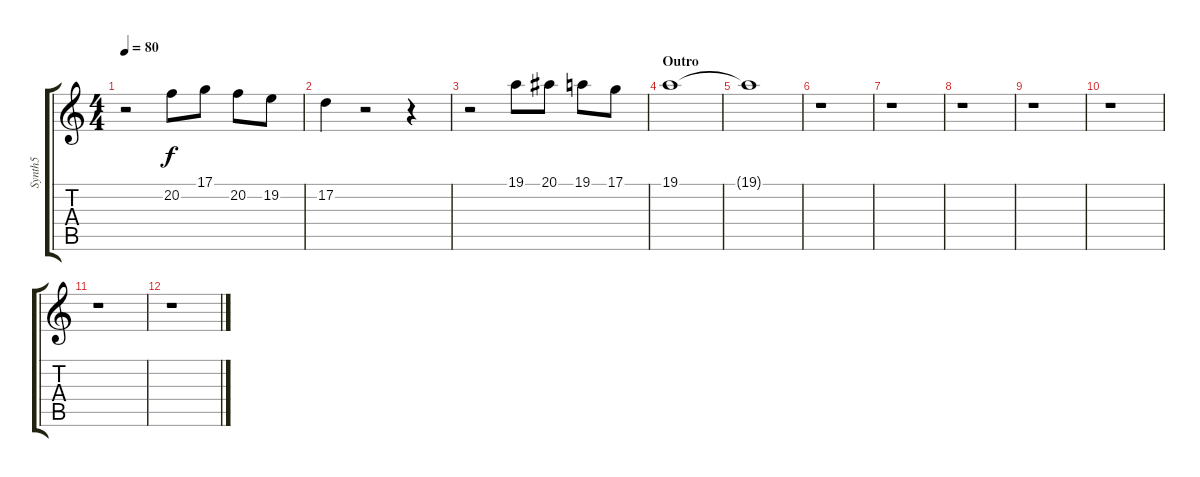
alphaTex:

\track ("Synth5" "Synth5") {instrument choiraahs}
\staff {score tabs}
\tuning (D4 A3 F3 C3 G2 D2) {hide}
\ts (4 4)
\tempo 80
\clef g2
\ks c
r.2{dy f} 20.2.8 17.1.8 20.2.8 19.2.8 |
17.2.4 r.2 r.4 |
r.2 19.1.8 20.1.8 19.1.8 17.1.8 |
\section ("" "Outro")
19.1.1{volume 0} |
19.1{t}.1 |
r.1 |
r.1 |
r.1 |
r.1 |
r.1 |
r.1 |
r.1
